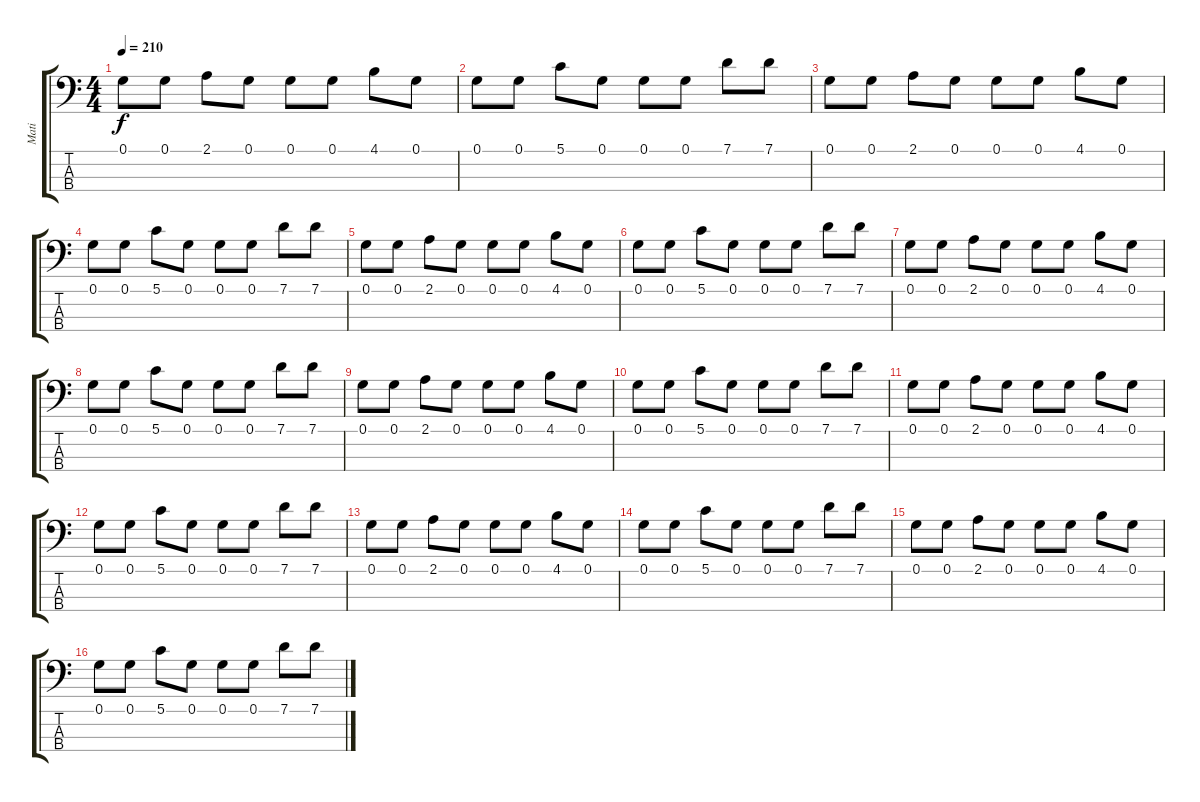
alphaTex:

\track ("Mati" "Mati") {instrument electricbasspick}
\staff {score tabs}
\tuning (G2 D2 A1 E1) {hide}
\ts (4 4)
\tempo 210
\clef f4
\ks c
0.1.8{dy f} 0.1.8 2.1.8 0.1.8 0.1.8 0.1.8 4.1.8 0.1.8 |
0.1.8 0.1.8 5.1.8 0.1.8 0.1.8 0.1.8 7.1.8 7.1.8 |
0.1.8 0.1.8 2.1.8 0.1.8 0.1.8 0.1.8 4.1.8 0.1.8 |
0.1.8 0.1.8 5.1.8 0.1.8 0.1.8 0.1.8 7.1.8 7.1.8 |
0.1.8 0.1.8 2.1.8 0.1.8 0.1.8 0.1.8 4.1.8 0.1.8 |
0.1.8 0.1.8 5.1.8 0.1.8 0.1.8 0.1.8 7.1.8 7.1.8 |
0.1.8 0.1.8 2.1.8 0.1.8 0.1.8 0.1.8 4.1.8 0.1.8 |
0.1.8 0.1.8 5.1.8 0.1.8 0.1.8 0.1.8 7.1.8 7.1.8 |
0.1.8 0.1.8 2.1.8 0.1.8 0.1.8 0.1.8 4.1.8 0.1.8 |
0.1.8 0.1.8 5.1.8 0.1.8 0.1.8 0.1.8 7.1.8 7.1.8 |
0.1.8 0.1.8 2.1.8 0.1.8 0.1.8 0.1.8 4.1.8 0.1.8 |
0.1.8 0.1.8 5.1.8 0.1.8 0.1.8 0.1.8 7.1.8 7.1.8 |
0.1.8 0.1.8 2.1.8 0.1.8 0.1.8 0.1.8 4.1.8 0.1.8 |
0.1.8 0.1.8 5.1.8 0.1.8 0.1.8 0.1.8 7.1.8 7.1.8 |
0.1.8 0.1.8 2.1.8 0.1.8 0.1.8 0.1.8 4.1.8 0.1.8 |
0.1.8 0.1.8 5.1.8 0.1.8 0.1.8 0.1.8 7.1.8 7.1.8
